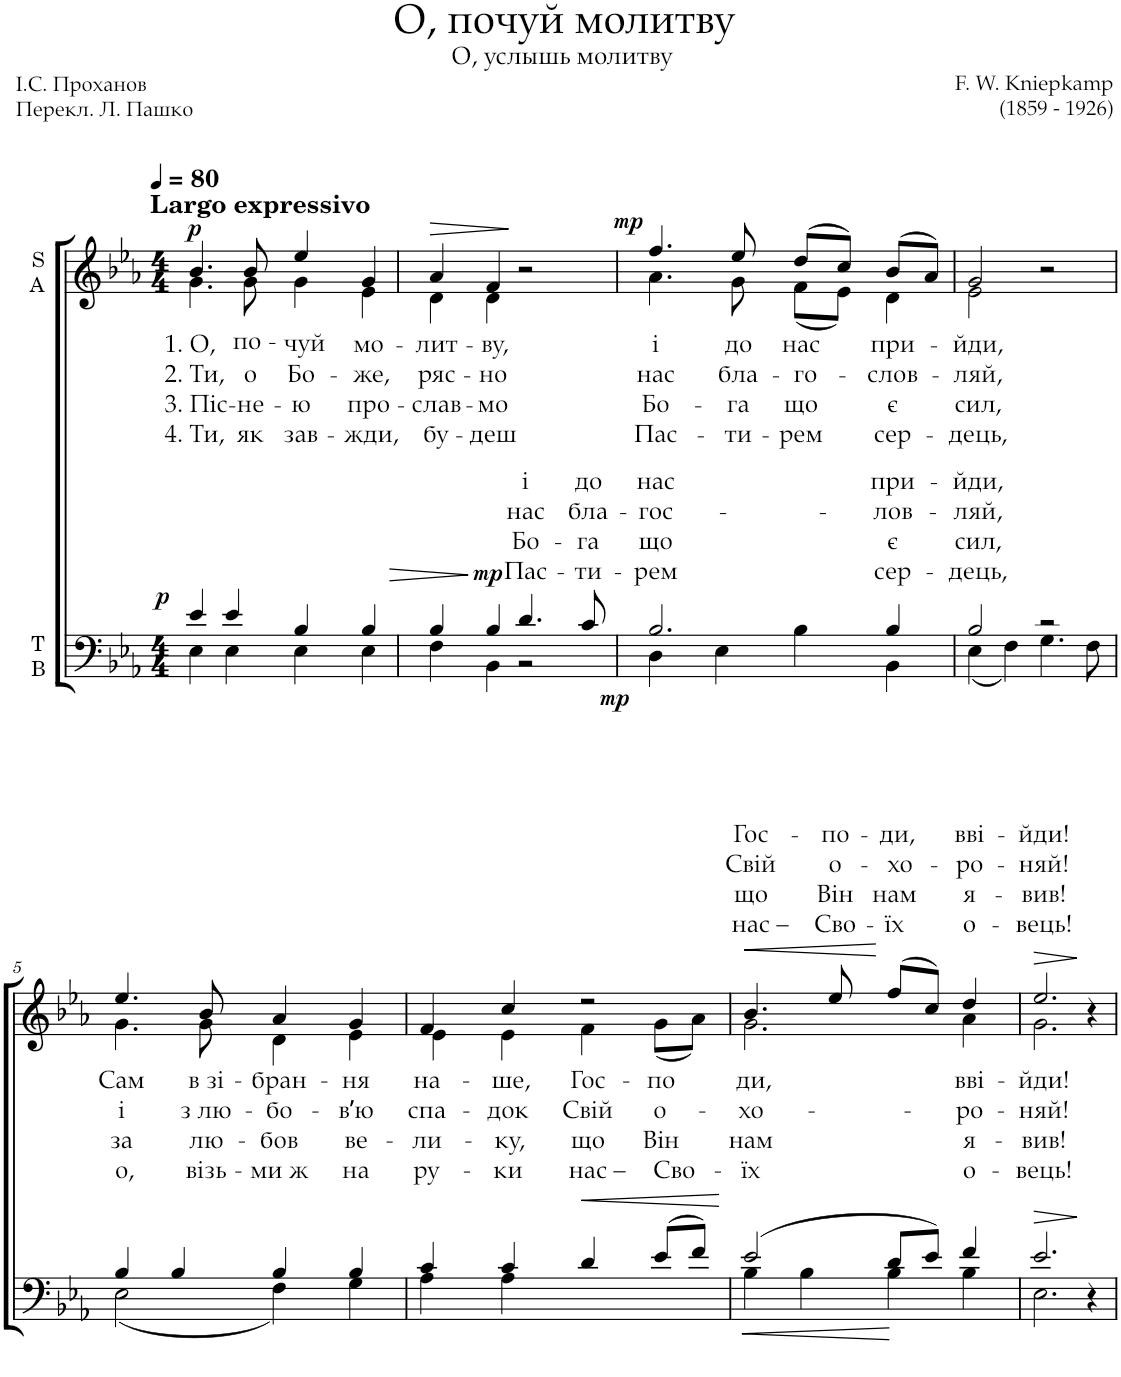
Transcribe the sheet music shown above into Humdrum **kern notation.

**kern	**text	**text	**text	**text	**dynam	**kern	**text	**text	**text	**text	**dynam
*part2	*part2	*part2	*part2	*part2	*part2	*part1	*part1	*part1	*part1	*part1	*part1
*staff2	*staff2	*staff2	*staff2	*staff2	*staff2	*staff1	*staff1	*staff1	*staff1	*staff1	*staff1
*I"T  B	*	*	*	*	*	*I"S  A	*	*	*	*	*
*clefF4	*	*	*	*	*	*clefG2	*	*	*	*	*
*k[b-e-a-]	*	*	*	*	*	*k[b-e-a-]	*	*	*	*	*
*M4/4	*	*	*	*	*	*M4/4	*	*	*	*	*
*MM80	*	*	*	*	*	*MM80	*	*	*	*	*
=1	=1	=1	=1	=1	=1	=1	=1	=1	=1	=1	=1
*^	*	*	*	*	*	*^	*	*	*	*	*
!	!	!	!	!	!	!	!LO:TX:a:B:t=Largo expressivo	!	!	!	!	!	!
!	!	!	!	!	!	!LO:DY:a	!	!	!LO:LY:b	!LO:LY:b	!LO:LY:b	!LO:LY:b	!LO:DY:a
4e-/	4E-\	.	.	.	.	p	4.b-/	4.g\	1. О,	2. Ти,	3. Піс-	4. Ти,	p
4e-/	4E-\	.	.	.	.	.	.	.	.	.	.	.	.
!	!	!	!	!	!	!	!	!	!LO:LY:b	!LO:LY:b	!LO:LY:b	!LO:LY:b	!
.	.	.	.	.	.	.	8b-/	8g\	по-	о	-не-	як	.
!	!	!	!	!	!	!	!	!	!LO:LY:b	!LO:LY:b	!LO:LY:b	!LO:LY:b	!
4B-/	4E-\	.	.	.	.	.	4ee-/	4g\	-чуй	Бо-	-ю	зав-	.
!	!	!	!	!	!	!	!	!	!LO:LY:b	!LO:LY:b	!LO:LY:b	!LO:LY:b	!
4B-/	4E-\	.	.	.	.	.	4g/	4e-\	мо-	-же,	про-	-жди,	.
=2	=2	=2	=2	=2	=2	=2	=2	=2	=2	=2	=2	=2	=2
!	!	!	!	!	!	!LO:HP:b	!	!	!LO:LY:b	!LO:LY:b	!LO:LY:b	!LO:LY:b	!LO:HP:b
4B-/	4F\	.	.	.	.	>	4a-/	4d\	-лит-	ряс-	-слав-	бу-	>
!	!	!	!	!	!	!LO:DY:n=1:a	!	!	!LO:LY:b	!LO:LY:b	!LO:LY:b	!LO:LY:b	!
4B-/	4BB-\	.	.	.	.	] mp	4f/	4d\	ву,	-но	-мо	-деш	.
!	!	!LO:LY:a	!LO:LY:a	!LO:LY:a	!LO:LY:a	!	!	!	!	!	!	!	!
4.d/	2r	і	нас	Бо-	Пас-	.	2r	2ryy	.	.	.	.	]
!	!	!LO:LY:a	!LO:LY:a	!LO:LY:a	!LO:LY:a	!LO:DY:n=2:a	!	!	!	!	!	!	!
8c/	.	до	бла-	-га	-ти-	mp	.	.	.	.	.	.	.
=3	=3	=3	=3	=3	=3	=3	=3	=3	=3	=3	=3	=3	=3
!	!	!LO:LY:a	!LO:LY:a	!LO:LY:a	!LO:LY:a	!	!	!	!LO:LY:b	!LO:LY:b	!LO:LY:b	!LO:LY:b	!LO:DY:a
2.B-/	4D\	нас	-гос-	що	-рем	.	4.ff/	4.a-\	і	нас	Бо-	Пас-	mp
.	4E-\	.	.	.	.	.	.	.	.	.	.	.	.
!	!	!	!	!	!	!	!	!	!LO:LY:b	!LO:LY:b	!LO:LY:b	!LO:LY:b	!
.	.	.	.	.	.	.	8ee-/	8g\	до	бла-	-га	-ти-	.
!	!	!	!	!	!	!	!	!	!LO:LY:b	!LO:LY:b	!LO:LY:b	!LO:LY:b	!
.	4B-\	.	.	.	.	.	(8dd/L	(8f\L	нас	-го-	що	-рем	.
.	.	.	.	.	.	.	8cc/J)	8e-\J)	.	.	.	.	.
!	!	!LO:LY:a	!LO:LY:a	!LO:LY:a	!LO:LY:a	!	!	!	!LO:LY:b	!LO:LY:b	!LO:LY:b	!LO:LY:b	!
4B-/	4BB-\	при-	-лов-	є	сер-	.	(8b-/L	4d\	при-	-слов-	є	сер-	.
.	.	.	.	.	.	.	8a-/J)	.	.	.	.	.	.
=4	=4	=4	=4	=4	=4	=4	=4	=4	=4	=4	=4	=4	=4
!	!	!LO:LY:a	!LO:LY:a	!LO:LY:a	!LO:LY:a	!	!	!	!LO:LY:b	!LO:LY:b	!LO:LY:b	!LO:LY:b	!
2B-/	(4E-\	-йди,	-ляй,	сил,	-дець,	.	2g/	2e-\	-йди,	-ляй,	сил,	-дець,	.
.	4F\)	.	.	.	.	.	.	.	.	.	.	.	.
2r	4.G\	.	.	.	.	.	2r	2ryy	.	.	.	.	.
.	8F\	.	.	.	.	.	.	.	.	.	.	.	.
!!LO:LB:g=z	!!
=5	=5	=5	=5	=5	=5	=5	=5	=5	=5	=5	=5	=5	=5
!	!	!	!	!	!	!	!	!	!LO:LY:b	!LO:LY:b	!LO:LY:b	!LO:LY:b	!
4B-/	(2E-\	.	.	.	.	.	4.ee-/	4.g\	Сам	і	за	о,	.
4B-/	.	.	.	.	.	.	.	.	.	.	.	.	.
!	!	!	!	!	!	!	!	!	!LO:LY:b	!LO:LY:b	!LO:LY:b	!LO:LY:b	!
.	.	.	.	.	.	.	8b-/	8g\	в зі-	з лю-	лю-	візь-	.
!	!	!	!	!	!	!	!	!	!LO:LY:b	!LO:LY:b	!LO:LY:b	!LO:LY:b	!
4B-/	4F\)	.	.	.	.	.	4a-/	4d\	-бран-	-бо-	-бов	-ми ж	.
!	!	!	!	!	!	!	!	!	!LO:LY:b	!LO:LY:b	!LO:LY:b	!LO:LY:b	!
4B-/	4G\	.	.	.	.	.	4g/	4e-\	-ня	-вʼю	ве-	на	.
=6	=6	=6	=6	=6	=6	=6	=6	=6	=6	=6	=6	=6	=6
!	!	!	!	!	!	!	!	!	!LO:LY:b	!LO:LY:b	!LO:LY:b	!LO:LY:b	!
4c/	4A-\	.	.	.	.	.	4f/	4e-\	на-	спа-	-ли-	ру-	.
!	!	!	!	!	!	!	!	!	!LO:LY:b	!LO:LY:b	!LO:LY:b	!LO:LY:b	!
4c/	4A-\	.	.	.	.	.	4cc/	4e-\	-ше,	-док	-ку,	-ки	.
!	!	!	!	!	!	!LO:HP:b	!	!	!LO:LY:b	!LO:LY:b	!LO:LY:b	!LO:LY:b	!
4d/	2ryy	.	.	.	.	<	2r	4f\	Гос-	Свій	що	нас –	.
!	!	!	!	!	!	!	!	!	!LO:LY:b	!LO:LY:b	!LO:LY:b	!LO:LY:b	!
(>8e-/L	.	.	.	.	.	.	.	(8g\L	-по	о-	Він	Сво-	.
8f/J)	.	.	.	.	.	.	.	8a-\J)	.	.	.	.	.
*v	*v	*	*	*	*	*	*	*	*	*	*	*	*
*	*	*	*	*	*	*v	*v	*	*	*	*	*
.	.	.	.	.	[	.	.	.	.	.	.
=7	=7	=7	=7	=7	=7	=7	=7	=7	=7	=7	=7
!	!	!	!	!	!LO:HP:b	!	!LO:LY:a	!LO:LY:a	!LO:LY:a	!LO:LY:a	!LO:HP:b
*^	*	*	*	*	*	*^	*	*	*	*	*
!	!	!	!	!	!	!	!	!	!LO:LY:b	!LO:LY:b	!LO:LY:b	!LO:LY:b	!
(2e-/	4B-\	.	.	.	.	<	4.b-/	2.g\	ди,	-хо-	нам	-їх	<
.	4B-\	.	.	.	.	.	.	.	.	.	.	.	.
!	!	!	!	!	!	!	!	!	!LO:LY:a	!LO:LY:a	!LO:LY:a	!LO:LY:a	!
.	.	.	.	.	.	.	8ee-/	.	-по-	о-	Він	Сво-	.
!	!	!	!	!	!	!	!	!	!LO:LY:a	!LO:LY:a	!LO:LY:a	!LO:LY:a	!
8d/L	4B-\	.	.	.	.	[	(8ff/L	.	-ди,	-хо-	нам	-їх	[
8e-/J)	.	.	.	.	.	.	8cc/J)	.	.	.	.	.	.
!	!	!	!	!	!	!	!	!	!LO:LY:a	!LO:LY:a	!LO:LY:a	!LO:LY:a	!
!	!	!	!	!	!	!	!	!	!LO:LY:b	!LO:LY:b	!LO:LY:b	!LO:LY:b	!
4f/	4B-\	.	.	.	.	.	4dd/	4a-\	вві-	-ро-	я-	о-	.
=8	=8	=8	=8	=8	=8	=8	=8	=8	=8	=8	=8	=8	=8
!	!	!	!	!	!	!LO:HP:b	!	!	!LO:LY:a	!LO:LY:a	!LO:LY:a	!LO:LY:a	!LO:HP:b
!	!	!	!	!	!	!	!	!	!LO:LY:b	!LO:LY:b	!LO:LY:b	!LO:LY:b	!
2.e-/	2.E-\	.	.	.	.	>	2.ee-/	2.g\	-йди!	-няй!	-вив!	-вець!	>
4r	4ryy	.	.	.	.	]	4r	4ryy	.	.	.	.	]
*v	*v	*	*	*	*	*	*	*	*	*	*	*	*
*	*	*	*	*	*	*v	*v	*	*	*	*	*
=	=	=	=	=	=	=	=	=	=	=	=
*-	*-	*-	*-	*-	*-	*-	*-	*-	*-	*-	*-
